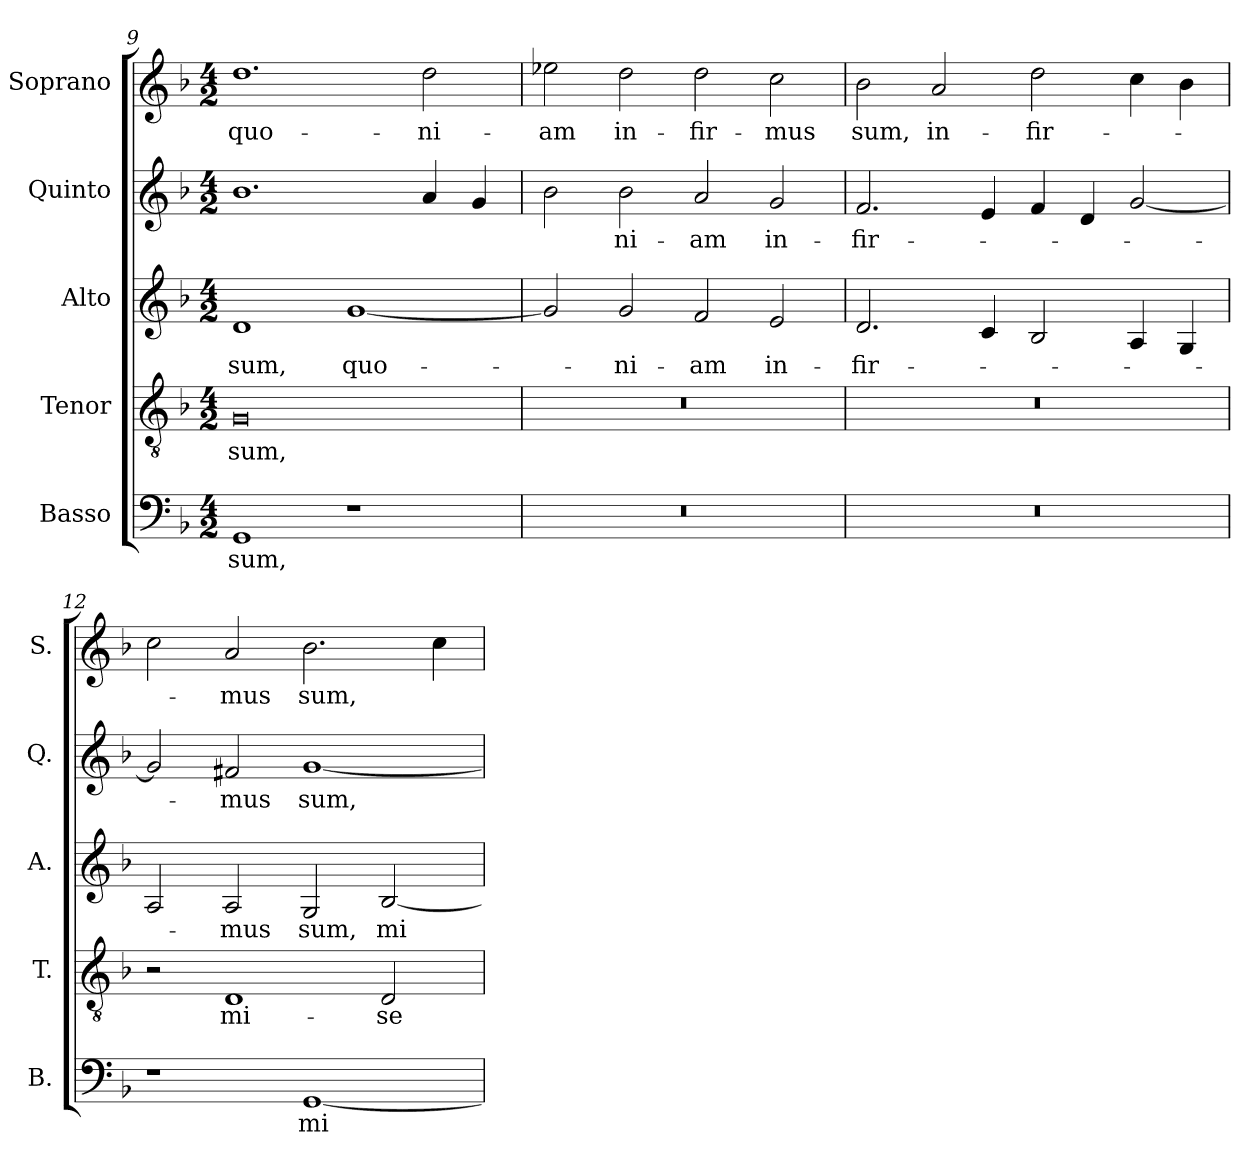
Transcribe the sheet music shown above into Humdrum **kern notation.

**kern	**text	**kern	**text	**kern	**text	**kern	**text	**kern	**text
*part5	*part5	*part4	*part4	*part3	*part3	*part2	*part2	*part1	*part1
*staff5	*staff5	*staff4	*staff4	*staff3	*staff3	*staff2	*staff2	*staff1	*staff1
*I"Basso	*	*I"Tenor	*	*I"Alto	*	*I"Quinto	*	*I"Soprano	*
*I'B.	*	*I'T.	*	*I'A.	*	*I'Q.	*	*I'S.	*
*clefF4	*	*clefGv2	*	*clefG2	*	*clefG2	*	*clefG2	*
*	*	*ITrd7c12	*	*	*	*	*	*	*
*k[b-]	*	*k[b-]	*	*k[b-]	*	*k[b-]	*	*k[b-]	*
*F:	*	*F:	*	*F:	*	*F:	*	*F:	*
*M4/2	*	*M4/2	*	*M4/2	*	*M4/2	*	*M4/2	*
=9	=9	=9	=9	=9	=9	=9	=9	=9	=9
!	!LO:LY:b:color=#000000	!	!	!	!	!	!	!	!
!	!	!	!LO:LY:b:color=#000000	!	!	!	!	!	!
!	!	!	!	!	!LO:LY:b:color=#000000	!	!	!	!
!	!	!	!	!	!	!	!	!	!LO:LY:b:color=#000000
1GGi	sum,	0GGi	sum,	1di	sum,	1.b-i	.	1.ddi	quo-
!	!	!	!	!	!LO:LY:b:color=#000000	!	!	!	!
1r	.	.	.	[1gi	quo-	.	.	.	.
!	!	!	!	!	!	!	!	!	!LO:LY:b:color=#000000
.	.	.	.	.	.	4ai/	.	2ddi\	-ni-
.	.	.	.	.	.	4gi/	.	.	.
=10	=10	=10	=10	=10	=10	=10	=10	=10	=10
!LO:N:vis=1	!	!LO:N:vis=1	!	!	!	!	!	!	!
!	!	!	!	!	!	!	!	!	!LO:LY:b:color=#000000
0r	.	0r	.	2gi/]	.	2b-i\	.	2ee-Xi\	-am
!	!	!	!	!	!LO:LY:b:color=#000000	!	!	!	!
!	!	!	!	!	!	!	!LO:LY:b:color=#000000	!	!
!	!	!	!	!	!	!	!	!	!LO:LY:b:color=#000000
.	.	.	.	2gi/	-ni-	2b-i\	-ni-	2ddi\	in-
!	!	!	!	!	!LO:LY:b:color=#000000	!	!	!	!
!	!	!	!	!	!	!	!LO:LY:b:color=#000000	!	!
!	!	!	!	!	!	!	!	!	!LO:LY:b:color=#000000
.	.	.	.	2fi/	-am	2ai/	-am	2ddi\	-fir-
!	!	!	!	!	!LO:LY:b:color=#000000	!	!	!	!
!	!	!	!	!	!	!	!LO:LY:b:color=#000000	!	!
!	!	!	!	!	!	!	!	!	!LO:LY:b:color=#000000
.	.	.	.	2ei/	in-	2gi/	in-	2cci\	-mus
=11	=11	=11	=11	=11	=11	=11	=11	=11	=11
!LO:N:vis=1	!	!LO:N:vis=1	!	!	!	!	!	!	!
!	!	!	!	!	!LO:LY:b:color=#000000	!	!	!	!
!	!	!	!	!	!	!	!LO:LY:b:color=#000000	!	!
!	!	!	!	!	!	!	!	!	!LO:LY:b:color=#000000
0r	.	0r	.	2.di/	-fir-	2.fi/	-fir-	2b-i\	sum,
!	!	!	!	!	!	!	!	!	!LO:LY:b:color=#000000
.	.	.	.	.	.	.	.	2ai/	in-
.	.	.	.	4ci/	.	4ei/	.	.	.
!	!	!	!	!	!	!	!	!	!LO:LY:b:color=#000000
.	.	.	.	2B-i/	.	4fi/	.	2ddi\	-fir-
.	.	.	.	.	.	4di/	.	.	.
.	.	.	.	4Ai/	.	[2gi/	.	4cci\	.
.	.	.	.	4Gi/	.	.	.	4b-i\	.
!!LO:LB:g=z
=12	=12	=12	=12	=12	=12	=12	=12	=12	=12
1r	.	2r	.	2Ai/	.	2gi/]	.	2cci\	.
!	!	!	!LO:LY:b:color=#000000	!	!	!	!	!	!
!	!	!	!	!	!LO:LY:b:color=#000000	!	!	!	!
!	!	!	!	!	!	!	!LO:LY:b:color=#000000	!	!
!	!	!	!	!	!	!	!	!	!LO:LY:b:color=#000000
.	.	1DDi	mi-	2Ai/	-mus	2f#Xi/	-mus	2ai/	-mus
!	!LO:LY:b:color=#000000	!	!	!	!	!	!	!	!
!	!	!	!	!	!LO:LY:b:color=#000000	!	!	!	!
!	!	!	!	!	!	!	!LO:LY:b:color=#000000	!	!
!	!	!	!	!	!	!	!	!	!LO:LY:b:color=#000000
[1GGi	mi-	.	.	2Gi/	sum,	[1gi	sum,	2.b-i\	sum,
!	!	!	!LO:LY:b:color=#000000	!	!	!	!	!	!
!	!	!	!	!	!LO:LY:b:color=#000000	!	!	!	!
.	.	2DDi/	-se-	[2B-i/	mi-	.	.	.	.
.	.	.	.	.	.	.	.	4cci\	.
=	=	=	=	=	=	=	=	=	=
*-	*-	*-	*-	*-	*-	*-	*-	*-	*-
